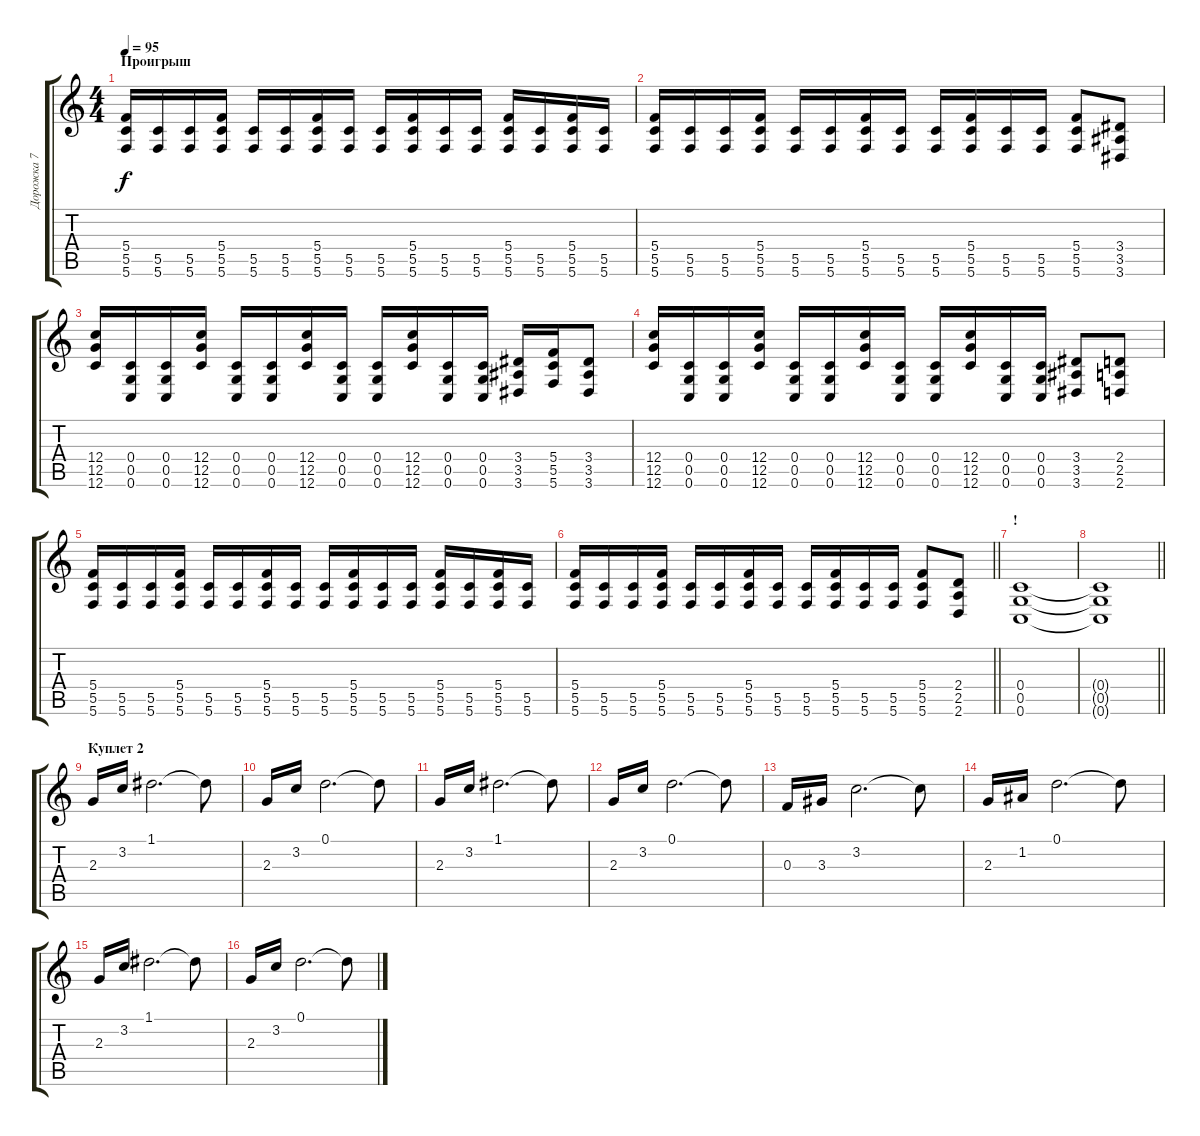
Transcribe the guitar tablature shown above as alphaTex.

\track ("Дорожка 7" "Дорожка 7") {instrument overdrivenguitar}
\staff {score tabs}
\tuning (D4 A3 F3 C3 G2 C2) {hide}
\ts (4 4)
\section ("" "Проигрыш")
\tempo 95
\clef g2
\ks c
(5.4 5.5 5.6).16{dy f} (5.5 5.6).16 (5.5 5.6).16 (5.4 5.5 5.6).16 (5.5 5.6).16 (5.5 5.6).16 (5.4 5.5 5.6).16 (5.5 5.6).16 (5.5 5.6).16 (5.4 5.5 5.6).16 (5.5 5.6).16 (5.5 5.6).16 (5.4 5.5 5.6).16 (5.5 5.6).16 (5.4 5.5 5.6).16 (5.5 5.6).16 |
(5.4 5.5 5.6).16 (5.5 5.6).16 (5.5 5.6).16 (5.4 5.5 5.6).16 (5.5 5.6).16 (5.5 5.6).16 (5.4 5.5 5.6).16 (5.5 5.6).16 (5.5 5.6).16 (5.4 5.5 5.6).16 (5.5 5.6).16 (5.5 5.6).16 (5.4 5.5 5.6).8 (3.4 3.5 3.6).8 |
(12.4 12.5 12.6).16 (0.4 0.5 0.6).16 (0.4 0.5 0.6).16 (12.4 12.5 12.6).16 (0.4 0.5 0.6).16 (0.4 0.5 0.6).16 (12.4 12.5 12.6).16 (0.4 0.5 0.6).16 (0.4 0.5 0.6).16 (12.4 12.5 12.6).16 (0.4 0.5 0.6).16 (0.4 0.5 0.6).16 (3.4 3.5 3.6).16 (5.4 5.5 5.6).16 (3.4 3.5 3.6).8 |
(12.4 12.5 12.6).16 (0.4 0.5 0.6).16 (0.4 0.5 0.6).16 (12.4 12.5 12.6).16 (0.4 0.5 0.6).16 (0.4 0.5 0.6).16 (12.4 12.5 12.6).16 (0.4 0.5 0.6).16 (0.4 0.5 0.6).16 (12.4 12.5 12.6).16 (0.4 0.5 0.6).16 (0.4 0.5 0.6).16 (3.4 3.5 3.6).8 (2.4 2.5 2.6).8 |
(5.4 5.5 5.6).16 (5.5 5.6).16 (5.5 5.6).16 (5.4 5.5 5.6).16 (5.5 5.6).16 (5.5 5.6).16 (5.4 5.5 5.6).16 (5.5 5.6).16 (5.5 5.6).16 (5.4 5.5 5.6).16 (5.5 5.6).16 (5.5 5.6).16 (5.4 5.5 5.6).16 (5.5 5.6).16 (5.4 5.5 5.6).16 (5.5 5.6).16 |
\barLineRight lightlight
(5.4 5.5 5.6).16 (5.5 5.6).16 (5.5 5.6).16 (5.4 5.5 5.6).16 (5.5 5.6).16 (5.5 5.6).16 (5.4 5.5 5.6).16 (5.5 5.6).16 (5.5 5.6).16 (5.4 5.5 5.6).16 (5.5 5.6).16 (5.5 5.6).16 (5.4 5.5 5.6).8 (2.4 2.5 2.6).8 |
\section ("" "!")
(0.4 0.5 0.6).1{volume 5} |
\barLineRight lightlight
(0.4{t} 0.5{t} 0.6{t}).1 |
\section ("" "Куплет 2")
2.3.16{volume 8 instrument electricguitarmuted} 3.2.16 1.1.2{d} 1.1{t}.8 |
2.3.16 3.2.16 0.1.2{d} 0.1{t}.8 |
2.3.16 3.2.16 1.1.2{d} 1.1{t}.8 |
2.3.16 3.2.16 0.1.2{d} 0.1{t}.8 |
0.3.16 3.3.16 3.2.2{d} 3.2{t}.8 |
2.3.16 1.2.16 0.1.2{d} 0.1{t}.8 |
2.3.16 3.2.16 1.1.2{d} 1.1{t}.8 |
2.3.16 3.2.16 0.1.2{d} 0.1{t}.8
